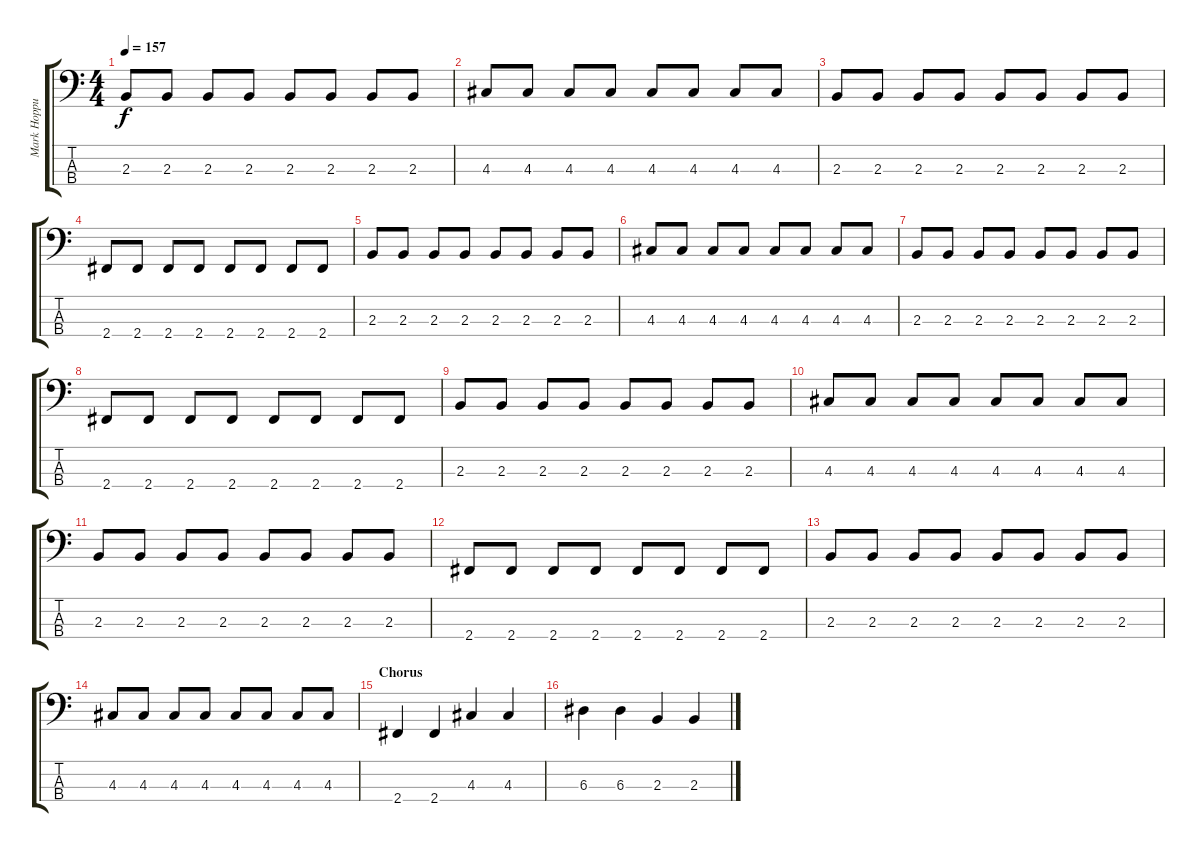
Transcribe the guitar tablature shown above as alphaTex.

\track ("Mark Hoppus - Bass" "Mark Hoppu") {instrument electricbasspick}
\staff {score tabs}
\tuning (G2 D2 A1 E1) {hide}
\ts (4 4)
\tempo 157
\clef f4
\ks c
2.3.8{dy f} 2.3.8 2.3.8 2.3.8 2.3.8 2.3.8 2.3.8 2.3.8 |
4.3.8 4.3.8 4.3.8 4.3.8 4.3.8 4.3.8 4.3.8 4.3.8 |
2.3.8 2.3.8 2.3.8 2.3.8 2.3.8 2.3.8 2.3.8 2.3.8 |
2.4.8 2.4.8 2.4.8 2.4.8 2.4.8 2.4.8 2.4.8 2.4.8 |
2.3.8 2.3.8 2.3.8 2.3.8 2.3.8 2.3.8 2.3.8 2.3.8 |
4.3.8 4.3.8 4.3.8 4.3.8 4.3.8 4.3.8 4.3.8 4.3.8 |
2.3.8 2.3.8 2.3.8 2.3.8 2.3.8 2.3.8 2.3.8 2.3.8 |
2.4.8 2.4.8 2.4.8 2.4.8 2.4.8 2.4.8 2.4.8 2.4.8 |
2.3.8 2.3.8 2.3.8 2.3.8 2.3.8 2.3.8 2.3.8 2.3.8 |
4.3.8 4.3.8 4.3.8 4.3.8 4.3.8 4.3.8 4.3.8 4.3.8 |
2.3.8 2.3.8 2.3.8 2.3.8 2.3.8 2.3.8 2.3.8 2.3.8 |
2.4.8 2.4.8 2.4.8 2.4.8 2.4.8 2.4.8 2.4.8 2.4.8 |
2.3.8 2.3.8 2.3.8 2.3.8 2.3.8 2.3.8 2.3.8 2.3.8 |
4.3.8 4.3.8 4.3.8 4.3.8 4.3.8 4.3.8 4.3.8 4.3.8 |
\section ("" "Chorus")
2.4.4 2.4.4 4.3.4 4.3.4 |
6.3.4 6.3.4 2.3.4 2.3.4
